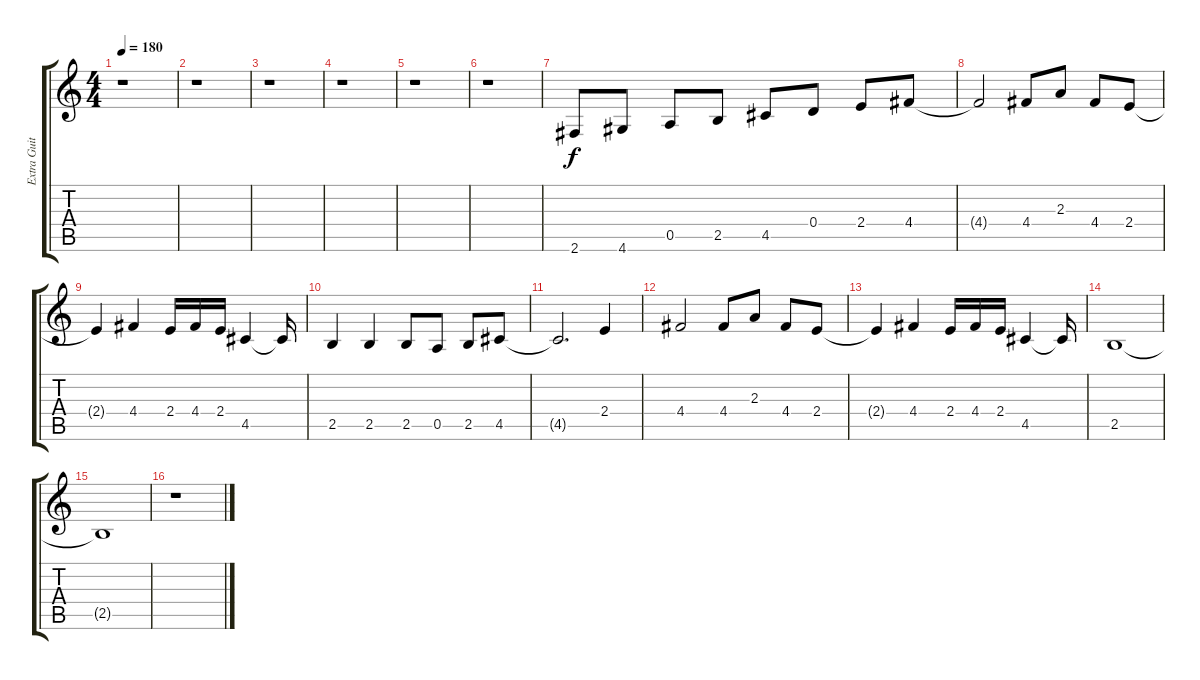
\track ("Extra Guitar" "Extra Guit") {instrument distortionguitar}
\staff {score tabs}
\tuning (E4 B3 G3 D3 A2 E2) {hide}
\ts (4 4)
\tempo 180
\clef g2
\ks c
r.1{dy f} |
r.1 |
r.1 |
r.1 |
r.1 |
r.1 |
2.6.8{volume 16 instrument distortionguitar} 4.6.8 0.5.8 2.5.8 4.5.8 0.4.8 2.4.8 4.4.8 |
4.4{t}.2 4.4.8 2.3.8 4.4.8 2.4.8 |
2.4{t}.4 4.4.4 2.4.16 4.4.16 2.4.16 4.5.4 4.5{t}.16 |
2.5.4 2.5.4 2.5.8 0.5.8 2.5.8 4.5.8 |
4.5{t}.2{d} 2.4.4 |
4.4.2 4.4.8 2.3.8 4.4.8 2.4.8 |
2.4{t}.4 4.4.4 2.4.16 4.4.16 2.4.16 4.5.4 4.5{t}.16 |
2.5.1 |
2.5{t}.1 |
r.1
